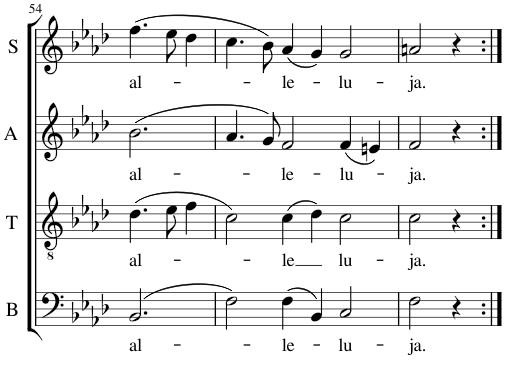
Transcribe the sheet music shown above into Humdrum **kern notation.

**kern	**text	**kern	**text	**kern	**text	**kern	**text
*part4	*part4	*part3	*part3	*part2	*part2	*part1	*part1
*staff4	*staff4	*staff3	*staff3	*staff2	*staff2	*staff1	*staff1
*I"B	*	*I"T	*	*I"A	*	*I"S	*
*I'B	*	*I'T	*	*I'A	*	*I'S	*
!!LO:PB:g=z
*clefF4	*	*clefGv2	*	*clefG2	*	*clefG2	*
*Trd1c2	*	*Trd1c2	*	*Trd1c2	*	*Trd1c2	*
*k[b-e-a-d-]	*	*k[b-e-a-d-]	*	*k[b-e-a-d-]	*	*k[b-e-a-d-]	*
*M3/4	*	*M3/4	*	*M3/4	*	*M3/4	*
=54	=54	=54	=54	=54	=54	=54	=54
!	!LO:LY:b	!	!LO:LY:b	!	!LO:LY:b	!	!LO:LY:b
(2.BB-/	al-	(4.d-\	al-	(2.b-\	al-	(4.ff\	al-
.	.	8e-\	.	.	.	8ee-\	.
.	.	4f\	.	.	.	4dd-\	.
=55	=55	=55	=55	=55	=55	=55	=55
2F\)	.	2c\)	.	4.a-/	.	4.cc\	.
.	.	.	.	8g/)	.	8b-\)	.
!	!LO:LY:b	!	!LO:LY:b	!	!LO:LY:b	!	!LO:LY:b
(4F\	-le-	(4c\	-le	[4f/	-le-	(4a-/	-le-
4BB-/)	.	4d-\)	.	4ryy	.	4g/)	.
!	!LO:LY:b	!	!LO:LY:b	!	!LO:LY:b	!	!LO:LY:b
2C/	-lu-	2c\	lu-	(4f/	-lu-	2g/	-lu-
.	.	.	.	4en/)	.	.	.
=56	=56	=56	=56	=56	=56	=56	=56
!	!LO:LY:b	!	!LO:LY:b	!	!LO:LY:b	!	!LO:LY:b
2F\	-ja.	2c\	-ja.	2f/	-ja.	2an/	-ja.
4r	.	4r	.	4f/]	.	4r	.
4ryy	.	4ryy	.	4r	.	4ryy	.
=:|!	=:|!	=:|!	=:|!	=:|!	=:|!	=:|!	=:|!
*-	*-	*-	*-	*-	*-	*-	*-
